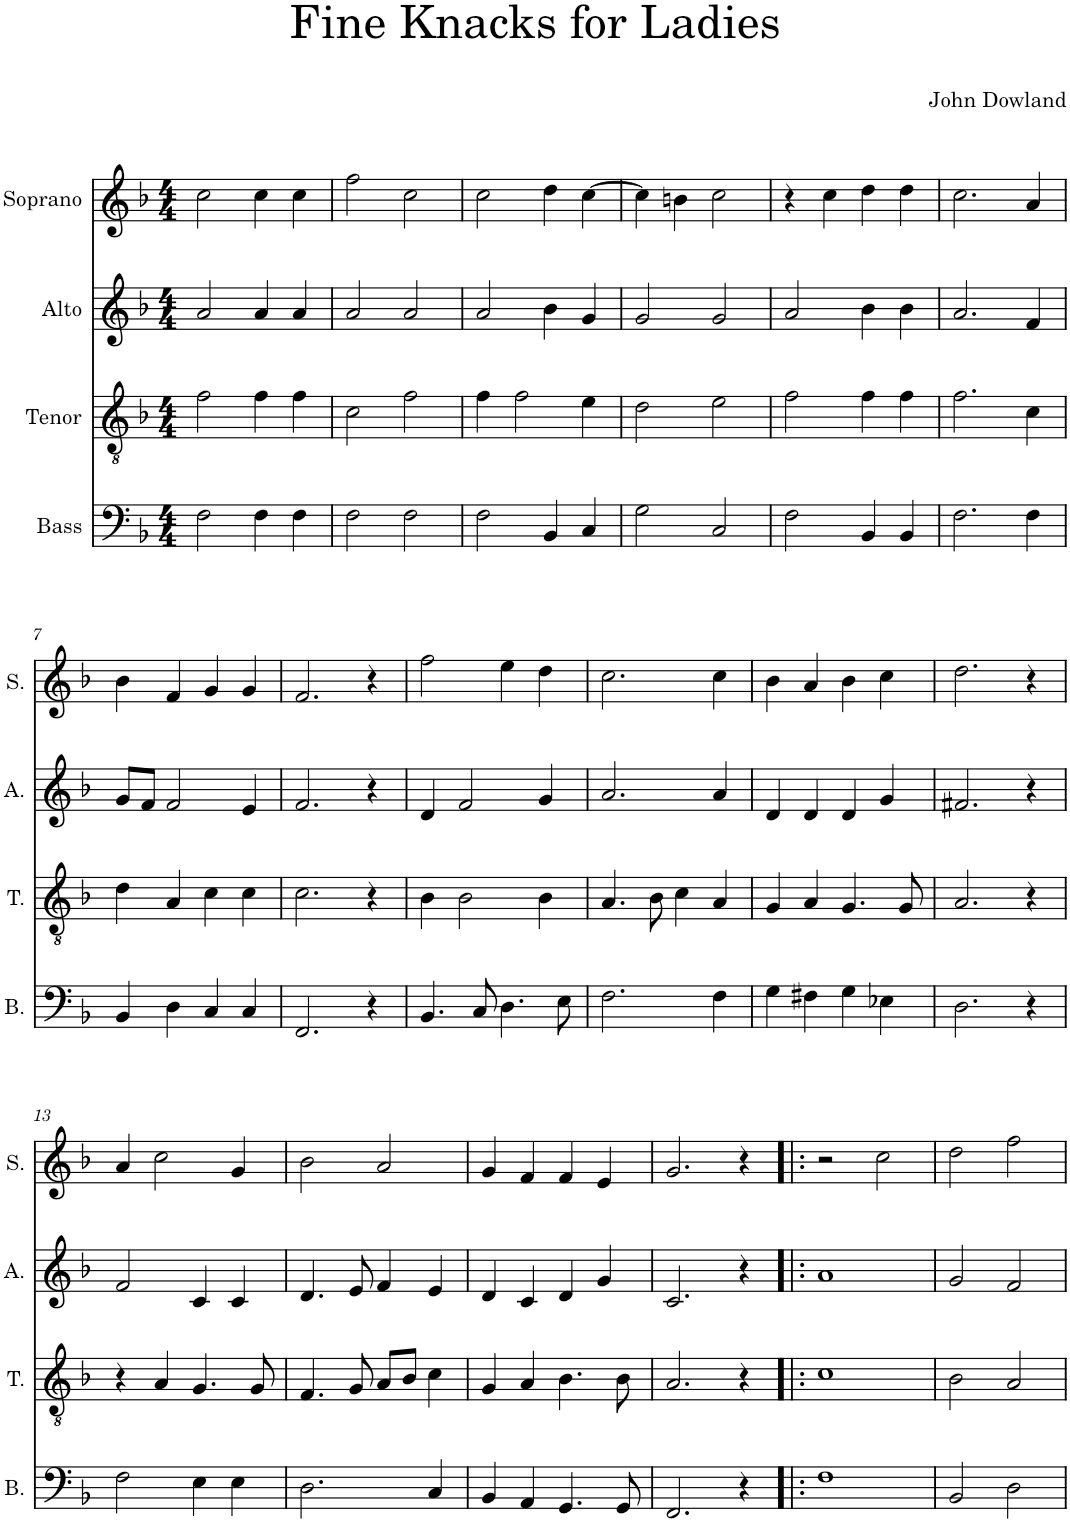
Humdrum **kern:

**kern	**kern	**kern	**kern
*part4	*part3	*part2	*part1
*staff4	*staff3	*staff2	*staff1
*I"Bass	*I"Tenor	*I"Alto	*I"Soprano
*I'B.	*I'T.	*I'A.	*I'S.
*clefF4	*clefGv2	*clefG2	*clefG2
*k[b-]	*k[b-]	*k[b-]	*k[b-]
*M4/4	*M4/4	*M4/4	*M4/4
*MM180	*MM180	*MM180	*MM180
=1	=1	=1	=1
2F\	2f\	2a/	2cc\
4F\	4f\	4a/	4cc\
4F\	4f\	4a/	4cc\
=2	=2	=2	=2
2F\	2c\	2a/	2ff\
2F\	2f\	2a/	2cc\
=3	=3	=3	=3
2F\	4f\	2a/	2cc\
.	2f\	.	.
4BB-/	.	4b-\	4dd\
4C/	4e\	4g/	[4cc\
=4	=4	=4	=4
2G\	2d\	2g/	4cc\]
.	.	.	4bn\
2C/	2e\	2g/	2cc\
=5	=5	=5	=5
2F\	2f\	2a/	4r
.	.	.	4cc\
4BB-/	4f\	4b-\	4dd\
4BB-/	4f\	4b-\	4dd\
=6	=6	=6	=6
2.F\	2.f\	2.a/	2.cc\
4F\	4c\	4f/	4a/
!!LO:LB:g=z
=7	=7	=7	=7
4BB-/	4d\	8g/L	4b-\
.	.	8f/J	.
4D\	4A/	2f/	4f/
4C/	4c\	.	4g/
4C/	4c\	4e/	4g/
=8	=8	=8	=8
2.FF/	2.c\	2.f/	2.f/
4r	4r	4r	4r
=9	=9	=9	=9
4.BB-/	4B-\	4d/	2ff\
.	2B-\	2f/	.
8C/	.	.	.
4.D\	.	.	4ee\
.	4B-\	4g/	4dd\
8E\	.	.	.
=10	=10	=10	=10
2.F\	4.A/	2.a/	2.cc\
.	8B-\	.	.
.	4c\	.	.
4F\	4A/	4a/	4cc\
=11	=11	=11	=11
4G\	4G/	4d/	4b-\
4F#X\	4A/	4d/	4a/
4G\	4.G/	4d/	4b-\
4E-X\	.	4g/	4cc\
.	8G/	.	.
=12	=12	=12	=12
2.D\	2.A/	2.f#X/	2.dd\
4r	4r	4r	4r
!!LO:LB:g=z
=13	=13	=13	=13
2F\	4r	2f/	4a/
.	4A/	.	2cc\
4E\	4.G/	4c/	.
4E\	.	4c/	4g/
.	8G/	.	.
=14	=14	=14	=14
2.D\	4.F/	4.d/	2b-\
.	8G/	8e/	.
.	8A/L	4f/	2a/
.	8B-/J	.	.
4C/	4c\	4e/	.
=15	=15	=15	=15
4BB-/	4G/	4d/	4g/
4AA/	4A/	4c/	4f/
4.GG/	4.B-\	4d/	4f/
.	.	4g/	4e/
8GG/	8B-\	.	.
=16	=16	=16	=16
2.FF/	2.A/	2.c/	2.g/
4r	4r	4r	4r
=17!|:	=17!|:	=17!|:	=17!|:
1F	1c	1a	2r
.	.	.	2cc\
=18	=18	=18	=18
2BB-/	2B-\	2g/	2dd\
2D\	2A/	2f/	2ff\
=	=	=	=
*-	*-	*-	*-
